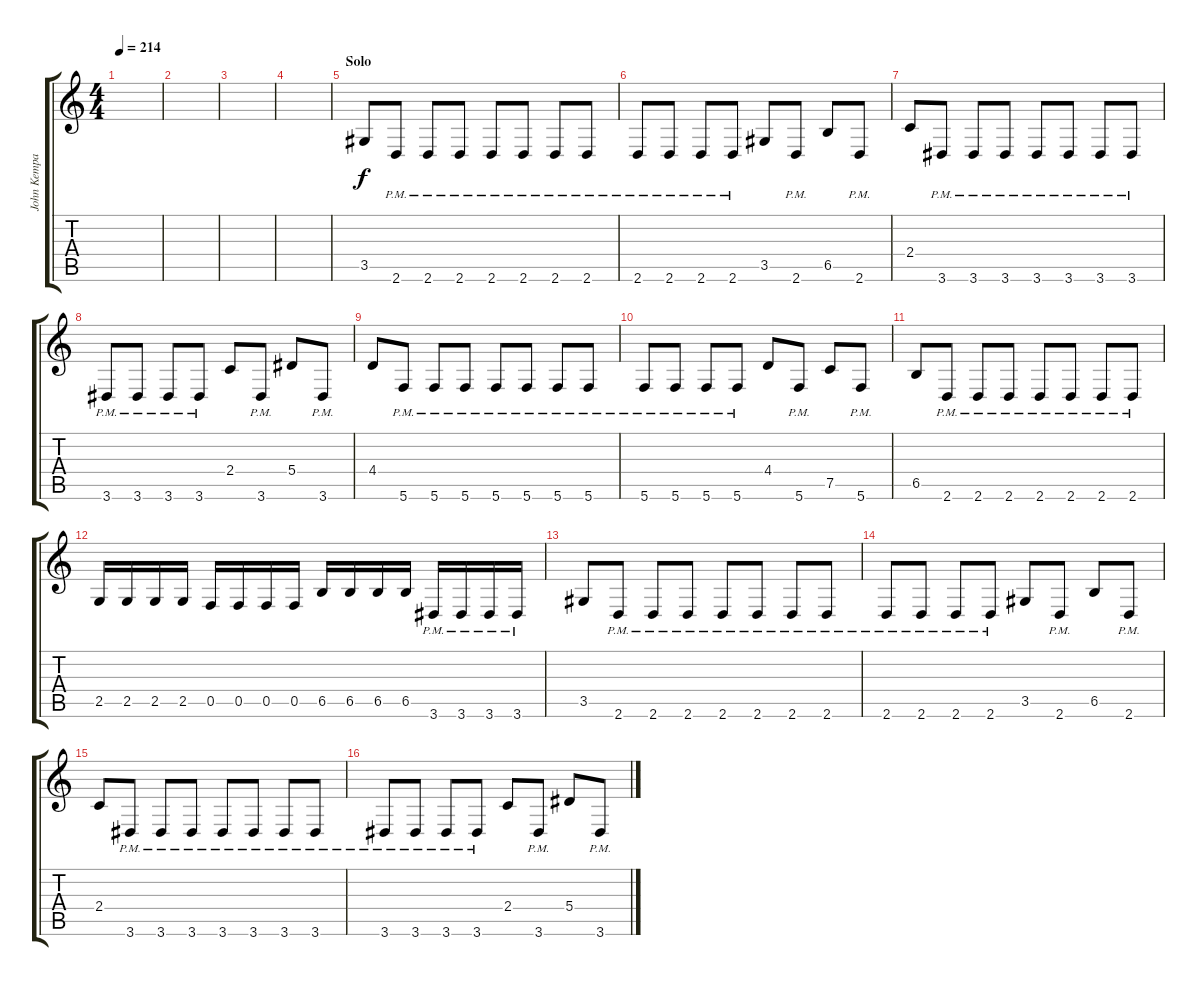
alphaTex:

\track ("John Kempainen (Harmonizer)" "John Kempa") {instrument distortionguitar}
\staff {score tabs}
\tuning (C4 G3 Eb3 Bb2 F2 C2) {hide}
\ts (4 4)
\tempo 214
\clef g2
\ks c
|
|
|
|
\section ("" "Solo")
3.5.8 2.6{pm}.8 2.6{pm}.8 2.6{pm}.8 2.6{pm}.8 2.6{pm}.8 2.6{pm}.8 2.6{pm}.8 |
2.6{pm}.8 2.6{pm}.8 2.6{pm}.8 2.6{pm}.8 3.5.8 2.6{pm}.8 6.5.8 2.6{pm}.8 |
2.4.8 3.6{pm}.8 3.6{pm}.8 3.6{pm}.8 3.6{pm}.8 3.6{pm}.8 3.6{pm}.8 3.6{pm}.8 |
3.6{pm}.8 3.6{pm}.8 3.6{pm}.8 3.6{pm}.8 2.4.8 3.6{pm}.8 5.4.8 3.6{pm}.8 |
4.4.8 5.6{pm}.8 5.6{pm}.8 5.6{pm}.8 5.6{pm}.8 5.6{pm}.8 5.6{pm}.8 5.6{pm}.8 |
5.6{pm}.8 5.6{pm}.8 5.6{pm}.8 5.6{pm}.8 4.4.8 5.6{pm}.8 7.5.8 5.6{pm}.8 |
6.5.8 2.6{pm}.8 2.6{pm}.8 2.6{pm}.8 2.6{pm}.8 2.6{pm}.8 2.6{pm}.8 2.6{pm}.8 |
2.5.16 2.5.16 2.5.16 2.5.16 0.5.16 0.5.16 0.5.16 0.5.16 6.5.16 6.5.16 6.5.16 6.5.16 3.6{pm}.16 3.6{pm}.16 3.6{pm}.16 3.6{pm}.16 |
3.5.8 2.6{pm}.8 2.6{pm}.8 2.6{pm}.8 2.6{pm}.8 2.6{pm}.8 2.6{pm}.8 2.6{pm}.8 |
2.6{pm}.8 2.6{pm}.8 2.6{pm}.8 2.6{pm}.8 3.5.8 2.6{pm}.8 6.5.8 2.6{pm}.8 |
2.4.8 3.6{pm}.8 3.6{pm}.8 3.6{pm}.8 3.6{pm}.8 3.6{pm}.8 3.6{pm}.8 3.6{pm}.8 |
3.6{pm}.8 3.6{pm}.8 3.6{pm}.8 3.6{pm}.8 2.4.8 3.6{pm}.8 5.4.8 3.6{pm}.8
